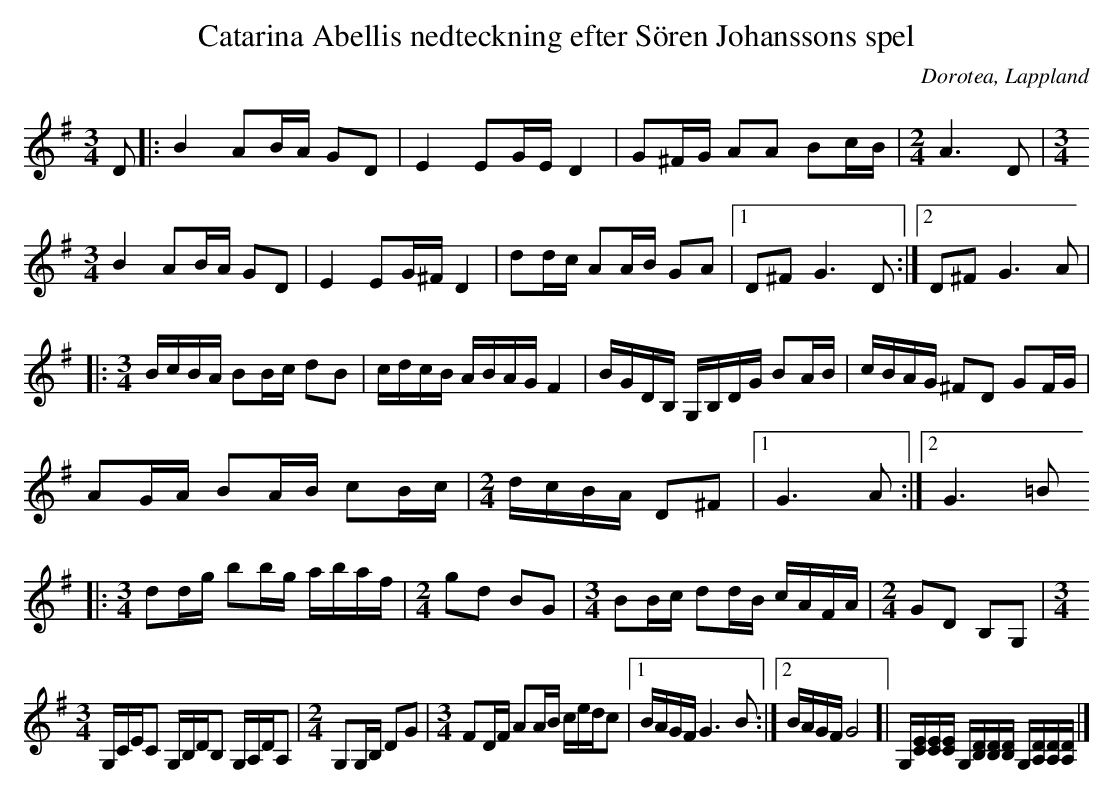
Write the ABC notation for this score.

X:1
T:Catarina Abellis nedteckning efter Sören Johanssons spel
O:Dorotea, Lappland
M:3/4
K:G
D |: B2 AB/A/ GD | E2 EG/E/ D2 | G^F/G/ AA Bc/B/ |[M:2/4] A3 D | [M:3/4]
B2 AB/A/ GD | E2 EG/^F/ D2 | dd/c/ AA/B/ GA |1 D^F G3 D:|2D^F G3 A|
 |:[M:3/4] B/c/B/A/ BB/c/ dB | c/d/c/B/ A/B/A/G/ F2 | B/G/D/B,/ G,/B,/D/G/ BA/B/ | c/B/A/G/ ^FD GF/G/ |
AG/A/ BA/B/ cB/c/ |[M:2/4] d/c/B/A/ D^F |1 G3 A:|2 G3 =B
K:G
|:[M:3/4] dd/g/ bb/g/ a/b/a/f/ |[M:2/4] gd BG |[M:3/4] BB/c/ dd/B/ c/A/F/A/ |[M:2/4] GD B,G, |[M:3/4]
G,/C/E/C G,/B,/D/B, G,/A,/D/A, |[M:2/4] G,G,/B,/ DG |[M:3/4] FD/F/ AA/B/ c/e/d/c |1 B/A/G/F/ G3 B :|2 B/A/G/F/ G4  [|G,/[C/E/][C/E/][C/E/] G,/[B,/D/][B,/D/][B,/D/] G,/[A,/D/][A,/D/][A,/D/] |]
